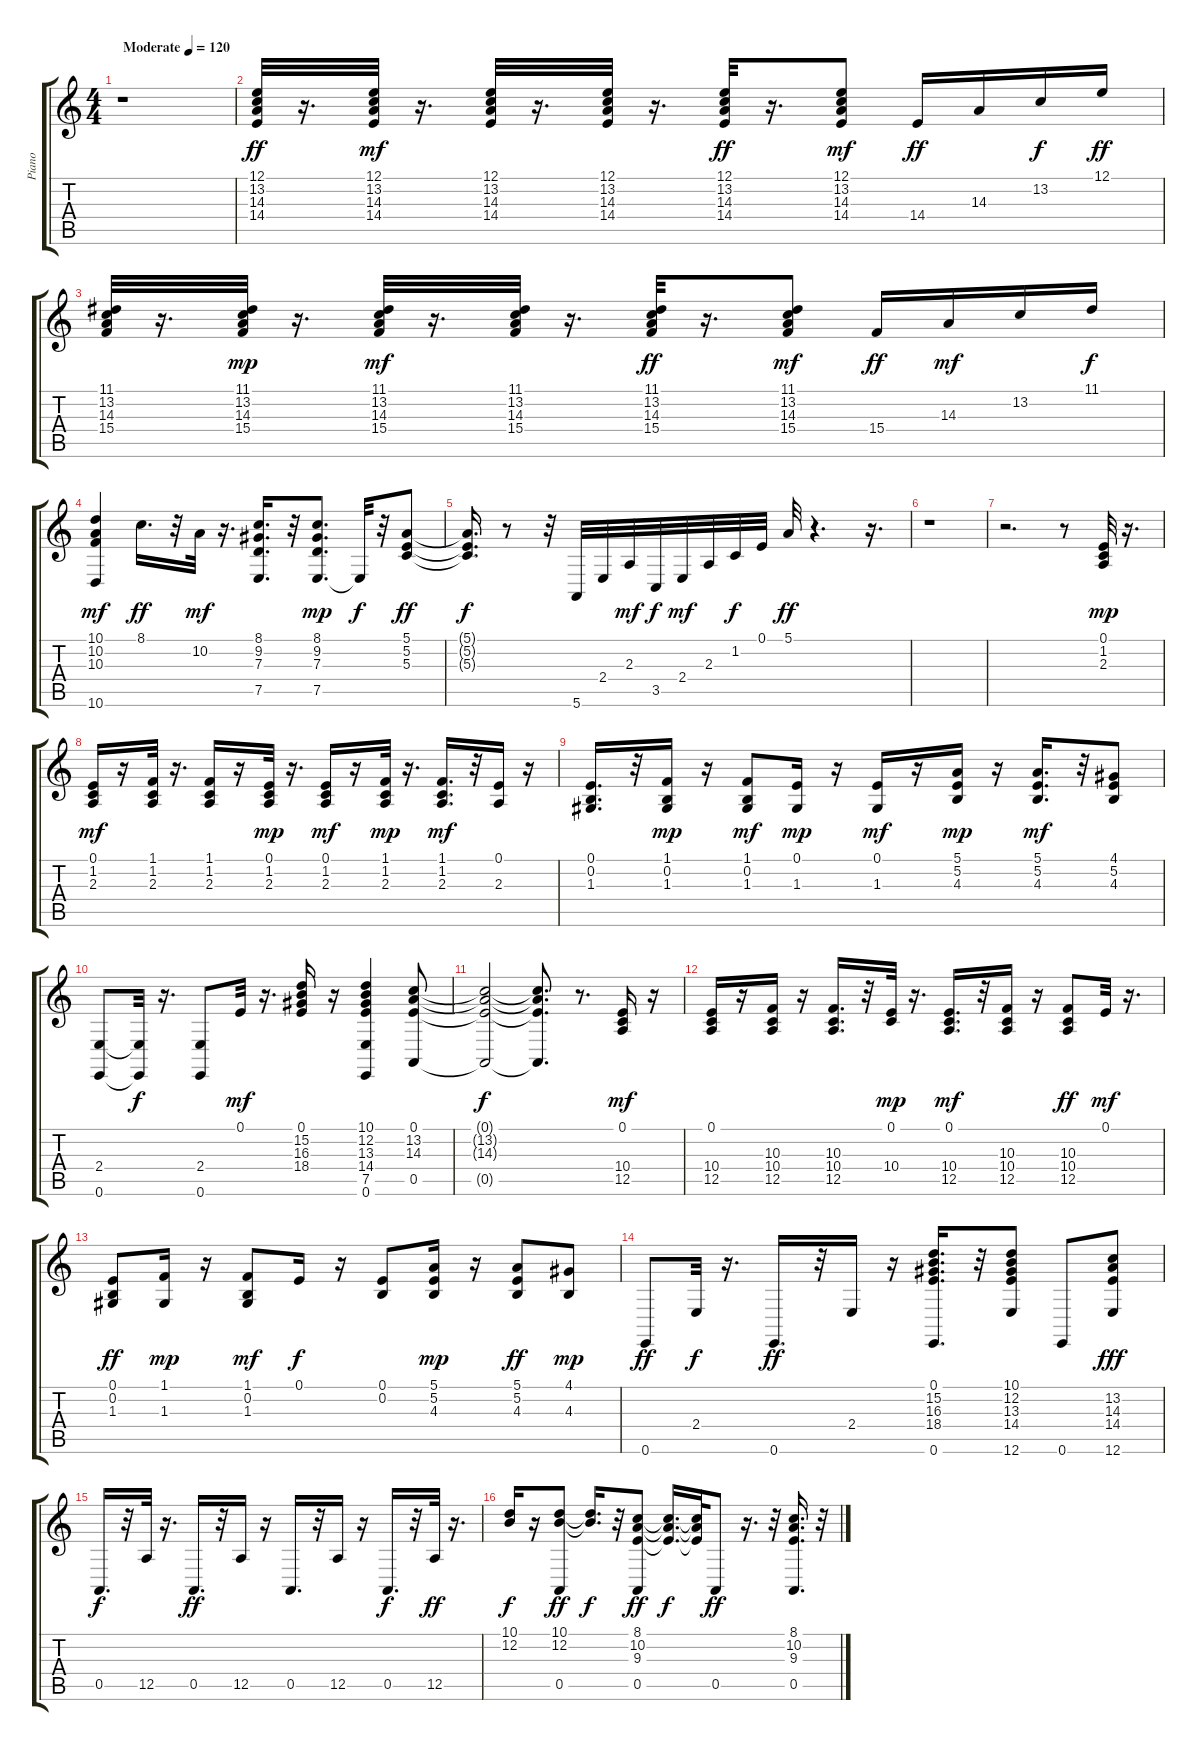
\track ("Piano" "Piano") {instrument brightacousticpiano}
\staff {score tabs}
\tuning (E4 B3 G3 D3 A2 E2) {hide}
\ts (4 4)
\tempo (120 "Moderate")
\clef g2
\ks c
r.1{dy ff instrument brightacousticpiano} |
(12.1 13.2 14.3 14.4).32 r.16{d} (12.1 13.2 14.3 14.4).32{dy mf} r.16{d} (12.1 13.2 14.3 14.4).32 r.16{d} (12.1 13.2 14.3 14.4).32 r.16{d} (12.1 13.2 14.3 14.4).32{dy ff} r.16{d} (12.1 13.2 14.3 14.4).8{dy mf} 14.4.16{dy ff} 14.3.16 13.2.16{dy f} 12.1.16{dy ff} |
(11.1 13.2 14.3 15.4).32 r.16{d} (11.1 13.2 14.3 15.4).32{dy mp} r.16{d} (11.1 13.2 14.3 15.4).32{dy mf} r.16{d} (11.1 13.2 14.3 15.4).32 r.16{d} (11.1 13.2 14.3 15.4).32{dy ff} r.16{d} (11.1 13.2 14.3 15.4).8{dy mf} 15.4.16{dy ff} 14.3.16{dy mf} 13.2.16 11.1.16{dy f} |
(10.1 10.2 10.3 10.6).4{dy mf} 8.1.16{d dy ff} r.32 10.2.32{dy mf} r.16{d} (8.1 9.2 7.3 7.5).16{d} r.32 (8.1 9.2 7.3 7.5).8{d dy mp} 7.5{t}.32{dy f} r.32 (5.1 5.2 5.3).8{dy ff} |
(5.1{t} 5.2{t} 5.3{t}).16{d dy f} r.8 r.32 5.6.32 2.4.32 2.3.32{dy mf} 3.5.32{dy f} 2.4.32{dy mf} 2.3.32 1.2.32{dy f} 0.1.32 5.1.32{dy ff} r.4{d} r.16{d} |
r.1 |
r.2{d} r.8 (0.1 1.2 2.3).32{dy mp} r.16{d} |
(0.1 1.2 2.3).16{dy mf} r.16 (1.1 1.2 2.3).32 r.16{d} (1.1 1.2 2.3).16 r.16 (0.1 1.2 2.3).32{dy mp} r.16{d} (0.1 1.2 2.3).16{dy mf} r.16 (1.1 1.2 2.3).32{dy mp} r.16{d} (1.1 1.2 2.3).16{d dy mf} r.32 (0.1 2.3).16 r.16 |
(0.1 0.2 1.3).16{d} r.32 (1.1 0.2 1.3).16{dy mp} r.16 (1.1 0.2 1.3).8{dy mf} (0.1 1.3).16{dy mp} r.16 (0.1 1.3).16{dy mf} r.16 (5.1 5.2 4.3).16{dy mp} r.16 (5.1 5.2 4.3).16{d dy mf} r.32 (4.1 5.2 4.3).8 |
(2.4 0.6).8 (2.4{t} 0.6{t}).32{dy f} r.16{d} (2.4 0.6).8 0.1.32{dy mf} r.16{d} (0.1 15.2 16.3 18.4).16 r.16 (10.1 12.2 13.3 14.4 7.5 0.6).4 (0.1 13.2 14.3 0.5).8 |
(0.1{t} 13.2{t} 14.3{t} 0.5{t}).2{dy f} (0.1{t} 13.2{t} 14.3{t} 0.5{t}).8{d} r.8{d} (0.1 10.4 12.5).16{dy mf} r.16 |
(0.1 10.4 12.5).16 r.16 (10.3 10.4 12.5).16 r.16 (10.3 10.4 12.5).16{d} r.32 (0.1 10.4).32{dy mp} r.16{d} (0.1 10.4 12.5).16{d dy mf} r.32 (10.3 10.4 12.5).16 r.16 (10.3 10.4 12.5).8{dy ff} 0.1.32{dy mf} r.16{d} |
(0.1 0.2 1.3).8{dy ff} (1.1 1.3).16{dy mp} r.16 (1.1 0.2 1.3).8{dy mf} 0.1.16{dy f} r.16 (0.1 0.2).8 (5.1 5.2 4.3).16{dy mp} r.16 (5.1 5.2 4.3).8{dy ff} (4.1 4.3).8{dy mp} |
0.6.8{dy ff} 2.4.32{dy f} r.16{d} 0.6.16{d dy ff} r.32 2.4.16 r.16 (0.1 15.2 16.3 18.4 0.6).16{d} r.32 (10.1 12.2 13.3 14.4 12.6).8 0.6.8 (13.2 14.3 14.4 12.6).8{dy fff} |
0.5.16{d dy f} r.32 12.5.32 r.16{d} 0.5.16{d dy ff} r.32 12.5.16 r.16 0.5.16{d} r.32 12.5.16 r.16 0.5.16{d dy f} r.32 12.5.32{dy ff} r.16{d} |
(10.1 12.2).16{dy f} r.16 (10.1 12.2 0.5).8{dy ff} (10.1{t} 12.2{t}).16{d dy f} r.32 (8.1 10.2 9.3 0.5).8{dy ff} (8.1{t} 10.2{t} 9.3{t}).16{d dy f} (8.1{t} 10.2{t} 9.3{t}).32 0.5.8{dy ff} r.16{d} r.32 (8.1 10.2 9.3 0.5).16{d} r.32
